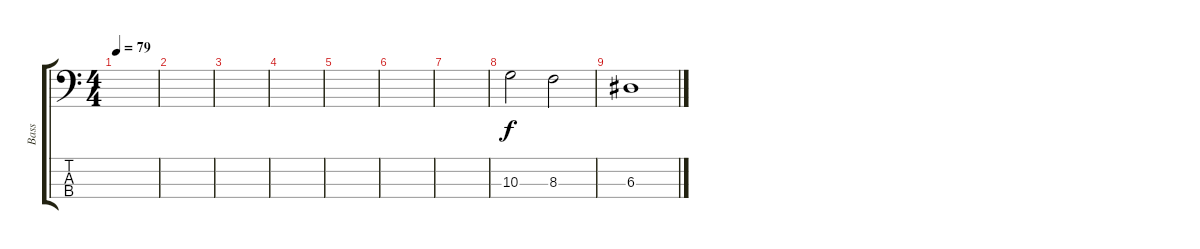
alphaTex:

\track ("Bass" "Bass") {instrument electricbassfinger}
\staff {score tabs}
\tuning (G2 D2 A1 E1) {hide}
\ts (4 4)
\tempo 79
\clef f4
\ks c
|
|
|
|
|
|
|
10.3.2 8.3.2 |
6.3.1
